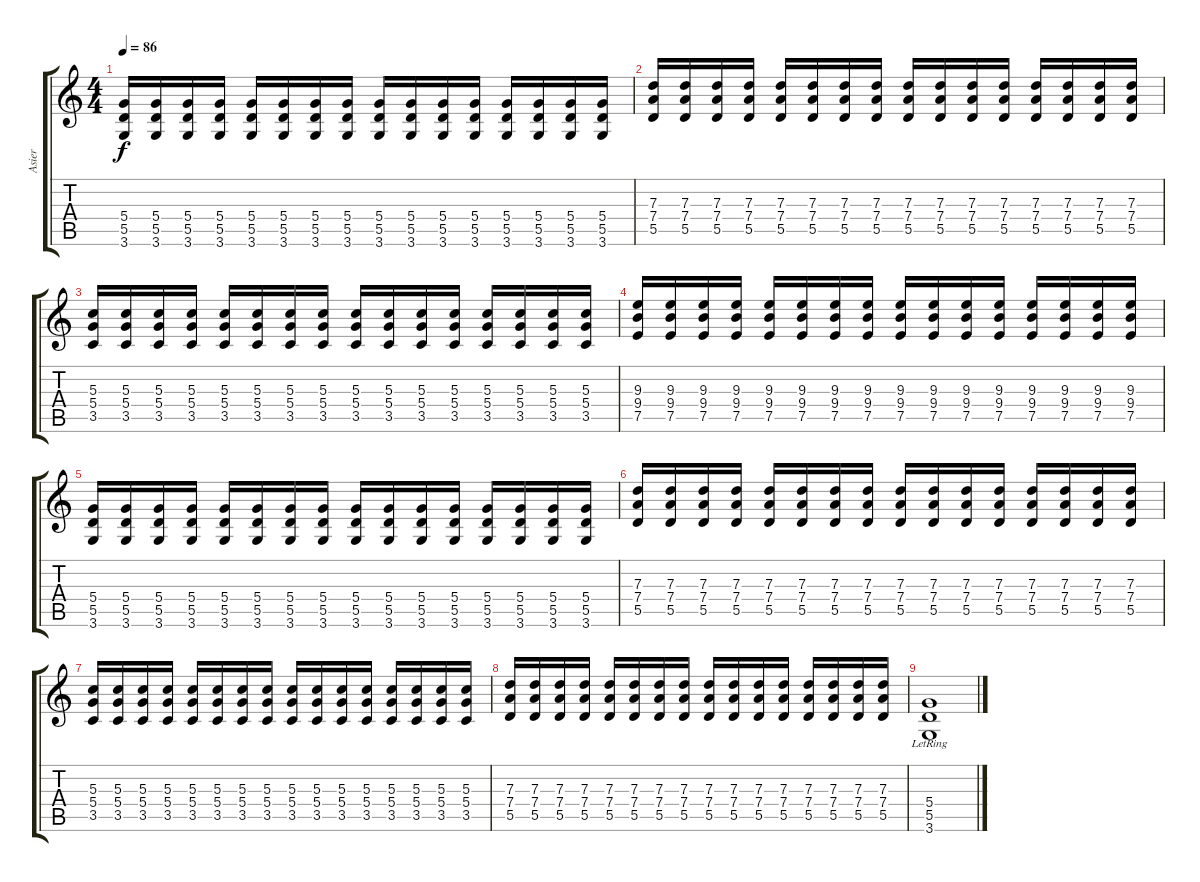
\track ("Asier" "Asier") {instrument overdrivenguitar}
\staff {score tabs}
\tuning (E4 B3 G3 D3 A2 E2) {hide}
\ts (4 4)
\tempo 86
\clef g2
\ks c
(5.4 5.5 3.6).16{dy f} (5.4 5.5 3.6).16 (5.4 5.5 3.6).16 (5.4 5.5 3.6).16 (5.4 5.5 3.6).16 (5.4 5.5 3.6).16 (5.4 5.5 3.6).16 (5.4 5.5 3.6).16 (5.4 5.5 3.6).16 (5.4 5.5 3.6).16 (5.4 5.5 3.6).16 (5.4 5.5 3.6).16 (5.4 5.5 3.6).16 (5.4 5.5 3.6).16 (5.4 5.5 3.6).16 (5.4 5.5 3.6).16 |
(7.3 7.4 5.5).16 (7.3 7.4 5.5).16 (7.3 7.4 5.5).16 (7.3 7.4 5.5).16 (7.3 7.4 5.5).16 (7.3 7.4 5.5).16 (7.3 7.4 5.5).16 (7.3 7.4 5.5).16 (7.3 7.4 5.5).16 (7.3 7.4 5.5).16 (7.3 7.4 5.5).16 (7.3 7.4 5.5).16 (7.3 7.4 5.5).16 (7.3 7.4 5.5).16 (7.3 7.4 5.5).16 (7.3 7.4 5.5).16 |
(5.3 5.4 3.5).16 (5.3 5.4 3.5).16 (5.3 5.4 3.5).16 (5.3 5.4 3.5).16 (5.3 5.4 3.5).16 (5.3 5.4 3.5).16 (5.3 5.4 3.5).16 (5.3 5.4 3.5).16 (5.3 5.4 3.5).16 (5.3 5.4 3.5).16 (5.3 5.4 3.5).16 (5.3 5.4 3.5).16 (5.3 5.4 3.5).16 (5.3 5.4 3.5).16 (5.3 5.4 3.5).16 (5.3 5.4 3.5).16 |
(9.3 9.4 7.5).16 (9.3 9.4 7.5).16 (9.3 9.4 7.5).16 (9.3 9.4 7.5).16 (9.3 9.4 7.5).16 (9.3 9.4 7.5).16 (9.3 9.4 7.5).16 (9.3 9.4 7.5).16 (9.3 9.4 7.5).16 (9.3 9.4 7.5).16 (9.3 9.4 7.5).16 (9.3 9.4 7.5).16 (9.3 9.4 7.5).16 (9.3 9.4 7.5).16 (9.3 9.4 7.5).16 (9.3 9.4 7.5).16 |
(5.4 5.5 3.6).16 (5.4 5.5 3.6).16 (5.4 5.5 3.6).16 (5.4 5.5 3.6).16 (5.4 5.5 3.6).16 (5.4 5.5 3.6).16 (5.4 5.5 3.6).16 (5.4 5.5 3.6).16 (5.4 5.5 3.6).16 (5.4 5.5 3.6).16 (5.4 5.5 3.6).16 (5.4 5.5 3.6).16 (5.4 5.5 3.6).16 (5.4 5.5 3.6).16 (5.4 5.5 3.6).16 (5.4 5.5 3.6).16 |
(7.3 7.4 5.5).16 (7.3 7.4 5.5).16 (7.3 7.4 5.5).16 (7.3 7.4 5.5).16 (7.3 7.4 5.5).16 (7.3 7.4 5.5).16 (7.3 7.4 5.5).16 (7.3 7.4 5.5).16 (7.3 7.4 5.5).16 (7.3 7.4 5.5).16 (7.3 7.4 5.5).16 (7.3 7.4 5.5).16 (7.3 7.4 5.5).16 (7.3 7.4 5.5).16 (7.3 7.4 5.5).16 (7.3 7.4 5.5).16 |
(5.3 5.4 3.5).16 (5.3 5.4 3.5).16 (5.3 5.4 3.5).16 (5.3 5.4 3.5).16 (5.3 5.4 3.5).16 (5.3 5.4 3.5).16 (5.3 5.4 3.5).16 (5.3 5.4 3.5).16 (5.3 5.4 3.5).16 (5.3 5.4 3.5).16 (5.3 5.4 3.5).16 (5.3 5.4 3.5).16 (5.3 5.4 3.5).16 (5.3 5.4 3.5).16 (5.3 5.4 3.5).16 (5.3 5.4 3.5).16 |
(7.3 7.4 5.5).16 (7.3 7.4 5.5).16 (7.3 7.4 5.5).16 (7.3 7.4 5.5).16 (7.3 7.4 5.5).16 (7.3 7.4 5.5).16 (7.3 7.4 5.5).16 (7.3 7.4 5.5).16 (7.3 7.4 5.5).16 (7.3 7.4 5.5).16 (7.3 7.4 5.5).16 (7.3 7.4 5.5).16 (7.3 7.4 5.5).16 (7.3 7.4 5.5).16 (7.3 7.4 5.5).16 (7.3 7.4 5.5).16 |
(5.4{lr} 5.5{lr} 3.6{lr}).1
